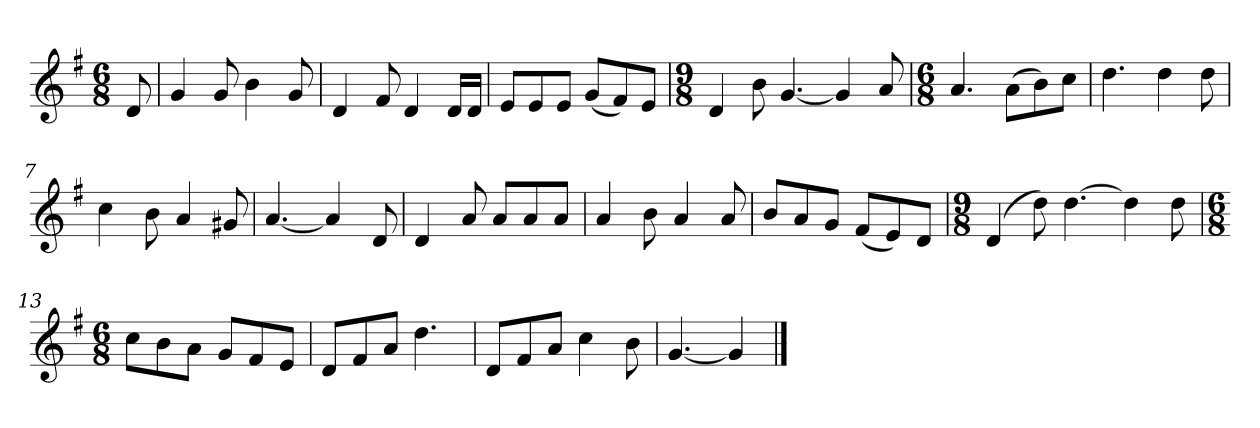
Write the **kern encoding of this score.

**kern
*part1
*staff1
*k[f#]
*M6/8
*MM120
=
8d
=1
4g
8g
4b
8g
=2
4d
8f#
4d
16dLL
16dJJ
=3
8eL
8e
8eJ
(8gL
8f#)
8eJ
=4
*M9/8
4d
8b
[4.g
4g]
8a
=5
*M6/8
4.a
(8aL
8b)
8ccJ
=6
4.dd
4dd
8dd
=7
4cc
8b
4a
8g#X
=8
[4.a
4a]
8d
=9
4d
8a
8aL
8a
8aJ
=10
4a
8b
4a
8a
=11
8bL
8a
8gJ
(8f#L
8e)
8dJ
=12
*M9/8
(4d
8dd)
[4.dd
4dd]
8dd
=13
*M6/8
8ccL
8b
8aJ
8gL
8f#
8eJ
=14
8dL
8f#
8aJ
4.dd
=15
8dL
8f#
8aJ
4cc
8b
=16
[4.g
4g]
==
*-
